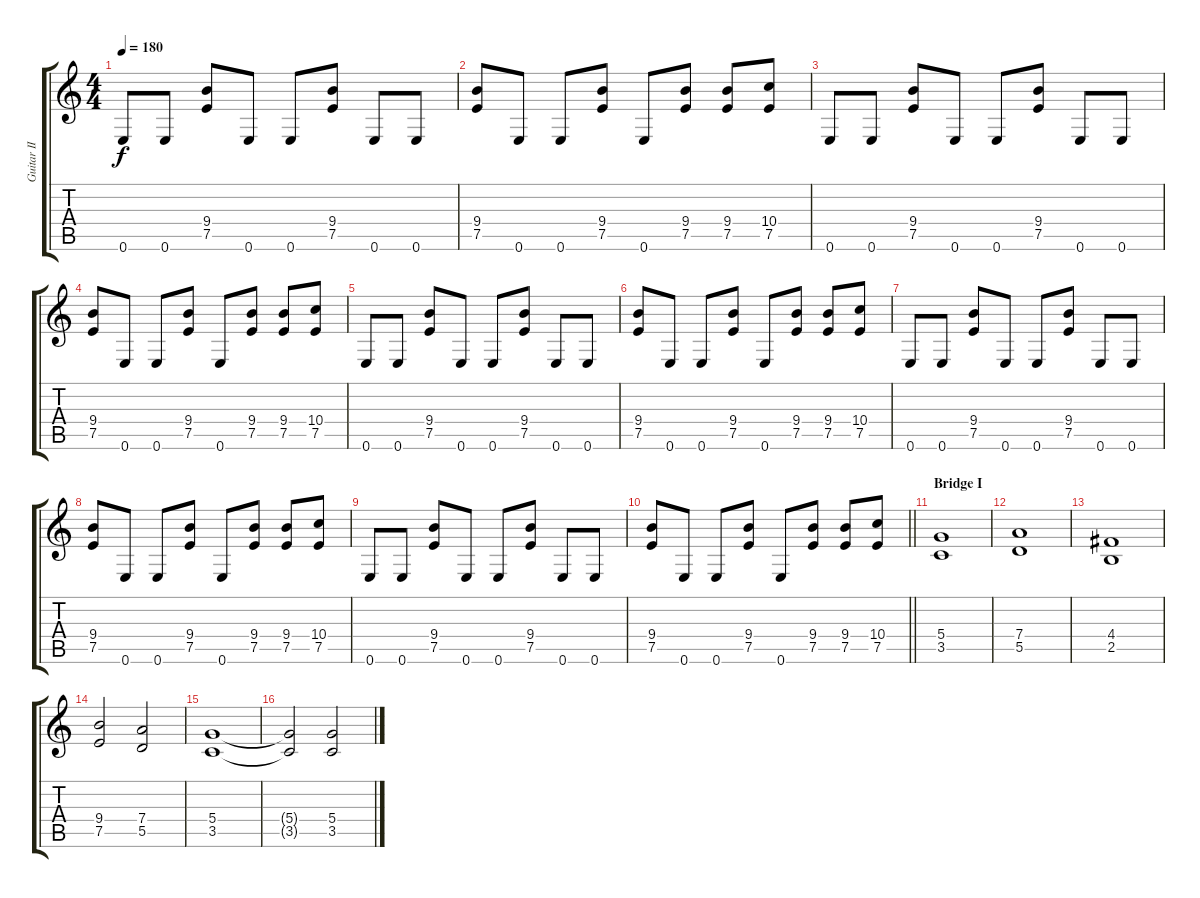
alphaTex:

\track ("Guitar II" "Guitar II") {instrument overdrivenguitar}
\staff {score tabs}
\tuning (E4 B3 G3 D3 A2 E2) {hide}
\ts (4 4)
\tempo 180
\clef g2
\ks c
0.6.8{dy f} 0.6.8 (9.4 7.5).8 0.6.8 0.6.8 (9.4 7.5).8 0.6.8 0.6.8 |
(9.4 7.5).8 0.6.8 0.6.8 (9.4 7.5).8 0.6.8 (9.4 7.5).8 (9.4 7.5).8 (10.4 7.5).8 |
0.6.8 0.6.8 (9.4 7.5).8 0.6.8 0.6.8 (9.4 7.5).8 0.6.8 0.6.8 |
(9.4 7.5).8 0.6.8 0.6.8 (9.4 7.5).8 0.6.8 (9.4 7.5).8 (9.4 7.5).8 (10.4 7.5).8 |
0.6.8 0.6.8 (9.4 7.5).8 0.6.8 0.6.8 (9.4 7.5).8 0.6.8 0.6.8 |
(9.4 7.5).8 0.6.8 0.6.8 (9.4 7.5).8 0.6.8 (9.4 7.5).8 (9.4 7.5).8 (10.4 7.5).8 |
0.6.8 0.6.8 (9.4 7.5).8 0.6.8 0.6.8 (9.4 7.5).8 0.6.8 0.6.8 |
(9.4 7.5).8 0.6.8 0.6.8 (9.4 7.5).8 0.6.8 (9.4 7.5).8 (9.4 7.5).8 (10.4 7.5).8 |
0.6.8 0.6.8 (9.4 7.5).8 0.6.8 0.6.8 (9.4 7.5).8 0.6.8 0.6.8 |
\barLineRight lightlight
(9.4 7.5).8 0.6.8 0.6.8 (9.4 7.5).8 0.6.8 (9.4 7.5).8 (9.4 7.5).8 (10.4 7.5).8 |
\section ("" "Bridge I")
(5.4 3.5).1 |
(7.4 5.5).1 |
(4.4 2.5).1 |
(9.4 7.5).2 (7.4 5.5).2 |
(5.4 3.5).1 |
(5.4{t} 3.5{t}).2 (5.4 3.5).2
